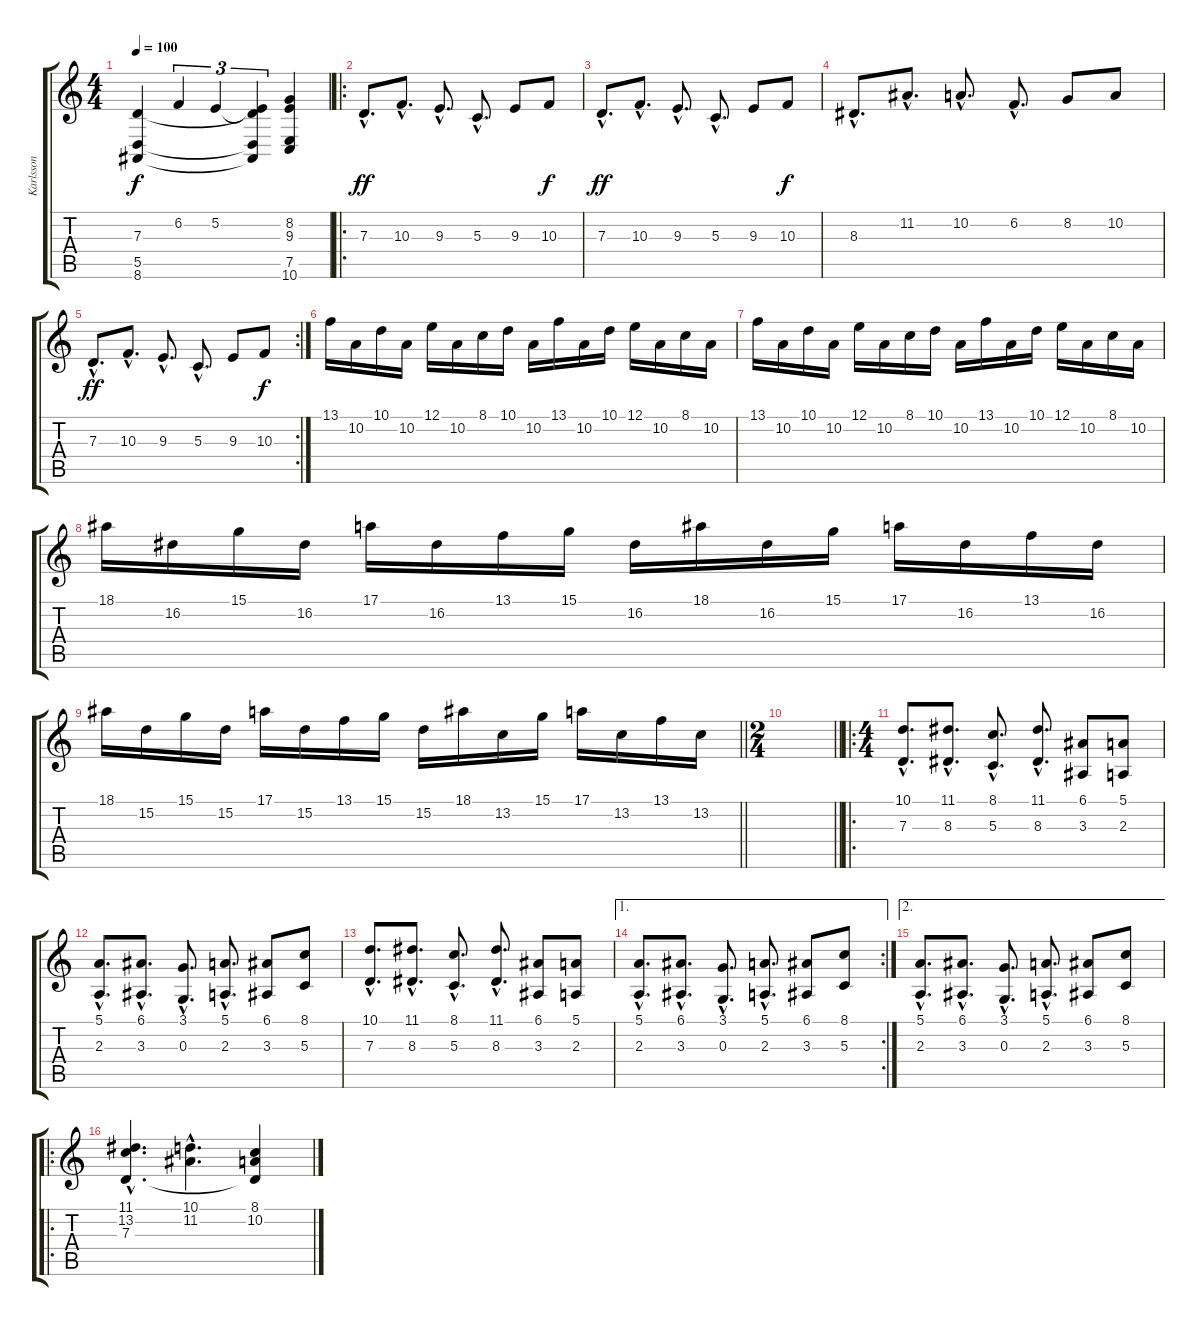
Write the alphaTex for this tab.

\track ("Karlsson" "Karlsson") {instrument stringensemble1}
\staff {score tabs}
\tuning (E4 B3 G3 D3 A2 D2) {hide}
\ts (4 4)
\tempo 100
\clef g2
\ks c
(7.3 5.5 8.6).4{dy f} 6.2.4{tu (3 2)} 5.2.4{tu (3 2)} (5.2{t} 7.3{t} 5.5{t} 8.6{t}).4{tu (3 2)} (8.2 9.3 7.5 10.6).4 |
\ro
7.3{hac}.8{d dy ff} 10.3{hac}.8{d} 9.3{hac}.8{d} 5.3{hac}.8{d} 9.3.8 10.3.8{dy f} |
7.3{hac}.8{d dy ff} 10.3{hac}.8{d} 9.3{hac}.8{d} 5.3{hac}.8{d} 9.3.8 10.3.8{dy f} |
8.3{hac}.8{d} 11.2{hac}.8{d} 10.2{hac}.8{d} 6.2{hac}.8{d} 8.2.8 10.2.8 |
\rc 2
7.3{hac}.8{d dy ff} 10.3{hac}.8{d} 9.3{hac}.8{d} 5.3{hac}.8{d} 9.3.8 10.3.8{dy f} |
13.1.16 10.2.16 10.1.16 10.2.16 12.1.16 10.2.16 8.1.16 10.1.16 10.2.16 13.1.16 10.2.16 10.1.16 12.1.16 10.2.16 8.1.16 10.2.16 |
13.1.16 10.2.16 10.1.16 10.2.16 12.1.16 10.2.16 8.1.16 10.1.16 10.2.16 13.1.16 10.2.16 10.1.16 12.1.16 10.2.16 8.1.16 10.2.16 |
18.1.16 16.2.16 15.1.16 16.2.16 17.1.16 16.2.16 13.1.16 15.1.16 16.2.16 18.1.16 16.2.16 15.1.16 17.1.16 16.2.16 13.1.16 16.2.16 |
\barLineRight lightlight
18.1.16 15.2.16 15.1.16 15.2.16 17.1.16 15.2.16 13.1.16 15.1.16 15.2.16 18.1.16 13.2.16 15.1.16 17.1.16 13.2.16 13.1.16 13.2.16 |
\ts (2 4)
\barLineRight lightlight
|
\ro
\ts (4 4)
(10.1{hac} 7.3{hac}).8{d} (11.1{hac} 8.3{hac}).8{d} (8.1{hac} 5.3{hac}).8{d} (11.1{hac} 8.3{hac}).8{d} (6.1 3.3).8 (5.1 2.3).8 |
(5.1{hac} 2.3{hac}).8{d} (6.1{hac} 3.3{hac}).8{d} (3.1{hac} 0.3{hac}).8{d} (5.1{hac} 2.3{hac}).8{d} (6.1 3.3).8 (8.1 5.3).8 |
(10.1{hac} 7.3{hac}).8{d} (11.1{hac} 8.3{hac}).8{d} (8.1{hac} 5.3{hac}).8{d} (11.1{hac} 8.3{hac}).8{d} (6.1 3.3).8 (5.1 2.3).8 |
\ae 1
\rc 2
(5.1{hac} 2.3{hac}).8{d} (6.1{hac} 3.3{hac}).8{d} (3.1{hac} 0.3{hac}).8{d} (5.1{hac} 2.3{hac}).8{d} (6.1 3.3).8 (8.1 5.3).8 |
\ae 2
(5.1{hac} 2.3{hac}).8{d} (6.1{hac} 3.3{hac}).8{d} (3.1{hac} 0.3{hac}).8{d} (5.1{hac} 2.3{hac}).8{d} (6.1 3.3).8 (8.1 5.3).8 |
\ro
(11.1{hac} 13.2{hac} 7.3{hac}).4{d} (10.1{hac} 11.2{hac}).4{d} (8.1 10.2 7.3{t}).4
